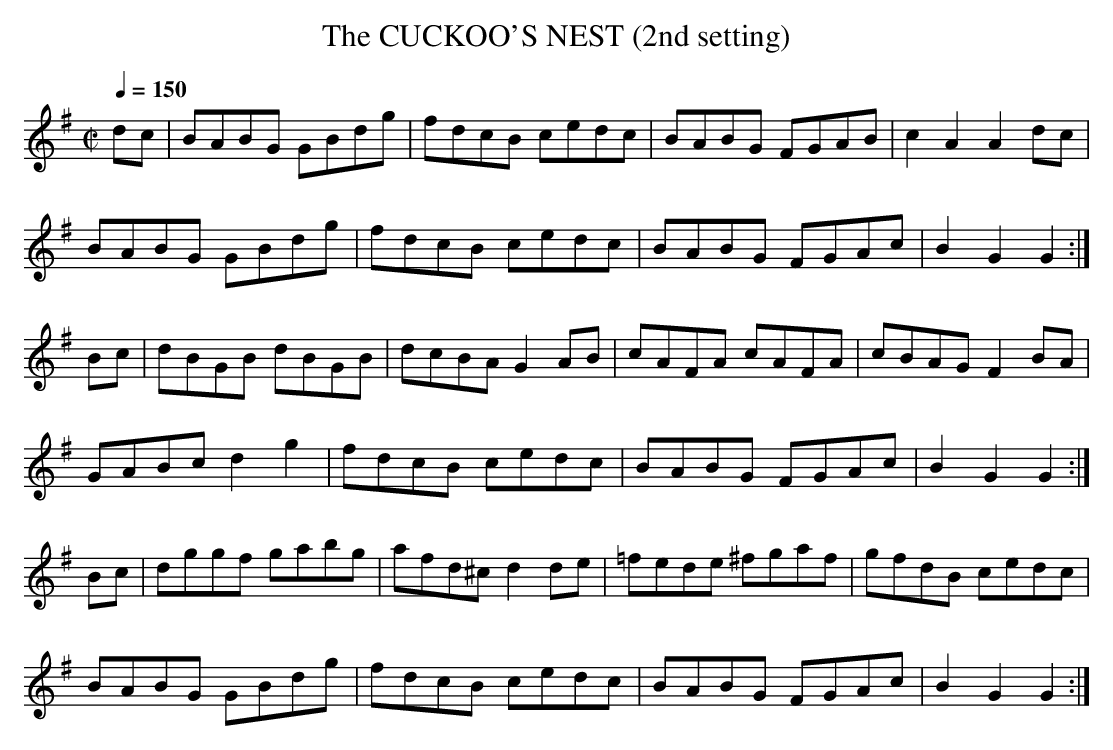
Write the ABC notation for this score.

X:1
T:CUCKOO'S NEST (2nd setting), The
Q:1/4=150
M:C| % source 2/4
L:1/8 % source 1/16
K:G
dc|BABG GBdg|fdcB cedc|BABG FGAB|c2A2 A2dc|
BABG GBdg|fdcB cedc|BABG FGAc|B2G2 G2:|
Bc|dBGB dBGB|dcBA G2AB|cAFA cAFA|cBAG F2BA|
GABc d2g2|fdcB cedc|BABG FGAc|B2G2 G2:|
Bc|dggf gabg|afd^c d2de|=fede ^fgaf|gfdB cedc|
BABG GBdg|fdcB cedc|BABG FGAc|B2G2 G2:|
